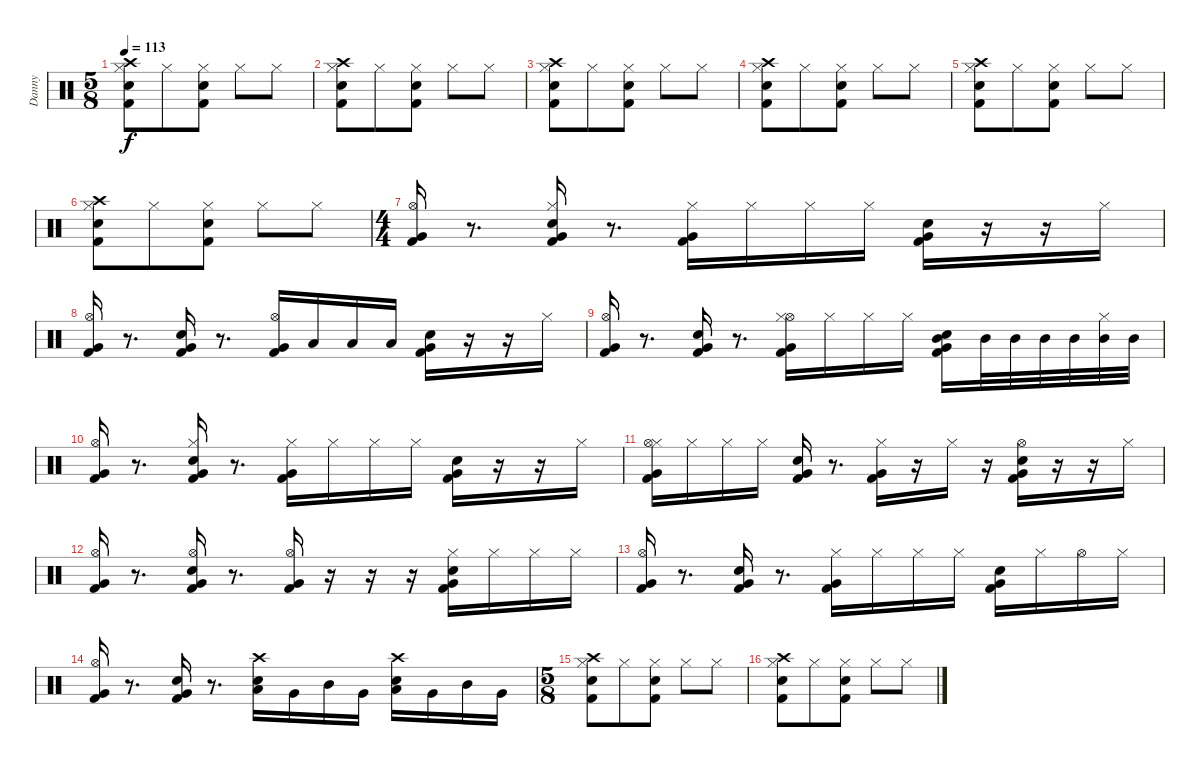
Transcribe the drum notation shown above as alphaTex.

\track ("Danny" "Danny") {instrument percussion}
\staff {score}
\articulation defaults
\ts (5 8)
\tempo 113
\clef neutral
\ks c
("Kick (hit) 2" "Crash high (hit)" "Hi-Hat (closed)" "Electric Snare (hit)").8{dy f} "Hi-Hat (closed)".8 ("Kick (hit) 2" "Hi-Hat (closed)" "Electric Snare (hit)").8 "Hi-Hat (closed)".8 "Hi-Hat (closed)".8 |
("Kick (hit) 2" "Crash high (hit)" "Hi-Hat (closed)" "Electric Snare (hit)").8 "Hi-Hat (closed)".8 ("Kick (hit) 2" "Hi-Hat (closed)" "Electric Snare (hit)").8 "Hi-Hat (closed)".8 "Hi-Hat (closed)".8 |
("Kick (hit) 2" "Crash high (hit)" "Hi-Hat (closed)" "Electric Snare (hit)").8 "Hi-Hat (closed)".8 ("Kick (hit) 2" "Hi-Hat (closed)" "Electric Snare (hit)").8 "Hi-Hat (closed)".8 "Hi-Hat (closed)".8 |
("Kick (hit) 2" "Crash high (hit)" "Hi-Hat (closed)" "Electric Snare (hit)").8 "Hi-Hat (closed)".8 ("Kick (hit) 2" "Hi-Hat (closed)" "Electric Snare (hit)").8 "Hi-Hat (closed)".8 "Hi-Hat (closed)".8 |
("Kick (hit) 2" "Crash high (hit)" "Hi-Hat (closed)" "Electric Snare (hit)").8 "Hi-Hat (closed)".8 ("Kick (hit) 2" "Hi-Hat (closed)" "Electric Snare (hit)").8 "Hi-Hat (closed)".8 "Hi-Hat (closed)".8 |
("Kick (hit) 2" "Crash high (hit)" "Hi-Hat (closed)" "Electric Snare (hit)").8 "Hi-Hat (closed)".8 ("Kick (hit) 2" "Hi-Hat (closed)" "Electric Snare (hit)").8 "Hi-Hat (closed)".8 "Hi-Hat (closed)".8 |
\ts (4 4)
("Hi-Hat (open)" "Very Low Tom (hit)" "Kick (hit) 2").16 r.8{d} ("Hi-Hat (closed)" "Electric Snare (hit)" "Very Low Tom (hit)" "Kick (hit) 2").16 r.8{d} ("Hi-Hat (closed)" "Very Low Tom (hit)" "Kick (hit) 2").16 "Hi-Hat (closed)".16 "Hi-Hat (closed)".16 "Hi-Hat (closed)".16 ("Electric Snare (hit)" "Very Low Tom (hit)" "Kick (hit) 2").16 r.16 r.16 "Hi-Hat (closed)".16 |
("Hi-Hat (open)" "Very Low Tom (hit)" "Kick (hit) 2").16 r.8{d} ("Electric Snare (hit)" "Very Low Tom (hit)" "Kick (hit) 2").16 r.8{d} ("Hi-Hat (open)" "Very Low Tom (hit)" "Kick (hit) 2").16 "Low Floor Tom (hit)".16 "Low Floor Tom (hit)".16 "Low Floor Tom (hit)".16 ("Electric Snare (hit)" "Very Low Tom (hit)" "Kick (hit) 2").16 r.16 r.16 "Hi-Hat (closed)".16 |
("Hi-Hat (open)" "Very Low Tom (hit)" "Kick (hit) 2").16 r.8{d} ("Electric Snare (hit)" "Very Low Tom (hit)" "Kick (hit) 2").16 r.8{d} ("Hi-Hat (open)" "Hi-Hat (closed)" "Very Low Tom (hit)" "Kick (hit) 2").16 "Hi-Hat (closed)".16 "Hi-Hat (closed)".16 "Hi-Hat (closed)".16 ("Mid Tom (hit)" "Electric Snare (hit)" "Very Low Tom (hit)" "Kick (hit) 2").16 "Mid Tom (hit)".32 "Mid Tom (hit)".32 "Mid Tom (hit)".32 "Mid Tom (hit)".32 ("Hi-Hat (closed)" "Mid Tom (hit)").32 "Mid Tom (hit)".32 |
("Hi-Hat (open)" "Very Low Tom (hit)" "Kick (hit) 2").16 r.8{d} ("Hi-Hat (closed)" "Electric Snare (hit)" "Very Low Tom (hit)" "Kick (hit) 2").16 r.8{d} ("Hi-Hat (closed)" "Very Low Tom (hit)" "Kick (hit) 2").16 "Hi-Hat (closed)".16 "Hi-Hat (closed)".16 "Hi-Hat (closed)".16 ("Electric Snare (hit)" "Very Low Tom (hit)" "Kick (hit) 2").16 r.16 r.16 "Hi-Hat (closed)".16 |
("Hi-Hat (closed)" "Hi-Hat (open)" "Very Low Tom (hit)" "Kick (hit) 2").16 "Hi-Hat (closed)".16 "Hi-Hat (closed)".16 "Hi-Hat (closed)".16 ("Electric Snare (hit)" "Very Low Tom (hit)" "Kick (hit) 2").16 r.8{d} ("Hi-Hat (closed)" "Very Low Tom (hit)" "Kick (hit) 2").16 r.16 "Hi-Hat (closed)".16 r.16 ("Hi-Hat (open)" "Electric Snare (hit)" "Very Low Tom (hit)" "Kick (hit) 2").16 r.16 r.16 "Hi-Hat (closed)".16 |
("Hi-Hat (open)" "Very Low Tom (hit)" "Kick (hit) 2").16 r.8{d} ("Hi-Hat (open)" "Electric Snare (hit)" "Very Low Tom (hit)" "Kick (hit) 2").16 r.8{d} ("Hi-Hat (open)" "Very Low Tom (hit)" "Kick (hit) 2").16 r.16 r.16 r.16 ("Hi-Hat (closed)" "Electric Snare (hit)" "Very Low Tom (hit)" "Kick (hit) 2").16 "Hi-Hat (closed)".16 "Hi-Hat (closed)".16 "Hi-Hat (closed)".16 |
("Hi-Hat (open)" "Very Low Tom (hit)" "Kick (hit) 2").16 r.8{d} ("Electric Snare (hit)" "Very Low Tom (hit)" "Kick (hit) 2").16 r.8{d} ("Hi-Hat (closed)" "Very Low Tom (hit)" "Kick (hit) 2").16 "Hi-Hat (closed)".16 "Hi-Hat (closed)".16 "Hi-Hat (closed)".16 ("Electric Snare (hit)" "Very Low Tom (hit)" "Kick (hit) 2").16 "Hi-Hat (closed)".16 "Hi-Hat (open)".16 "Hi-Hat (closed)".16 |
("Hi-Hat (open)" "Very Low Tom (hit)" "Kick (hit) 2").16 r.8{d} ("Electric Snare (hit)" "Very Low Tom (hit)" "Kick (hit) 2").16 r.8{d} ("Crash high (hit)" "Electric Snare (hit)" "Low Floor Tom (hit)").16 "Very Low Tom (hit)".16 "Mid Tom (hit)".16 "Very Low Tom (hit)".16 ("Crash high (hit)" "Electric Snare (hit)" "Low Floor Tom (hit)").16 "Very Low Tom (hit)".16 "Mid Tom (hit)".16 "Very Low Tom (hit)".16 |
\ts (5 8)
("Kick (hit) 2" "Crash high (hit)" "Hi-Hat (closed)" "Electric Snare (hit)").8 "Hi-Hat (closed)".8 ("Kick (hit) 2" "Hi-Hat (closed)" "Electric Snare (hit)").8 "Hi-Hat (closed)".8 "Hi-Hat (closed)".8 |
("Kick (hit) 2" "Crash high (hit)" "Hi-Hat (closed)" "Electric Snare (hit)").8 "Hi-Hat (closed)".8 ("Kick (hit) 2" "Hi-Hat (closed)" "Electric Snare (hit)").8 "Hi-Hat (closed)".8 "Hi-Hat (closed)".8
